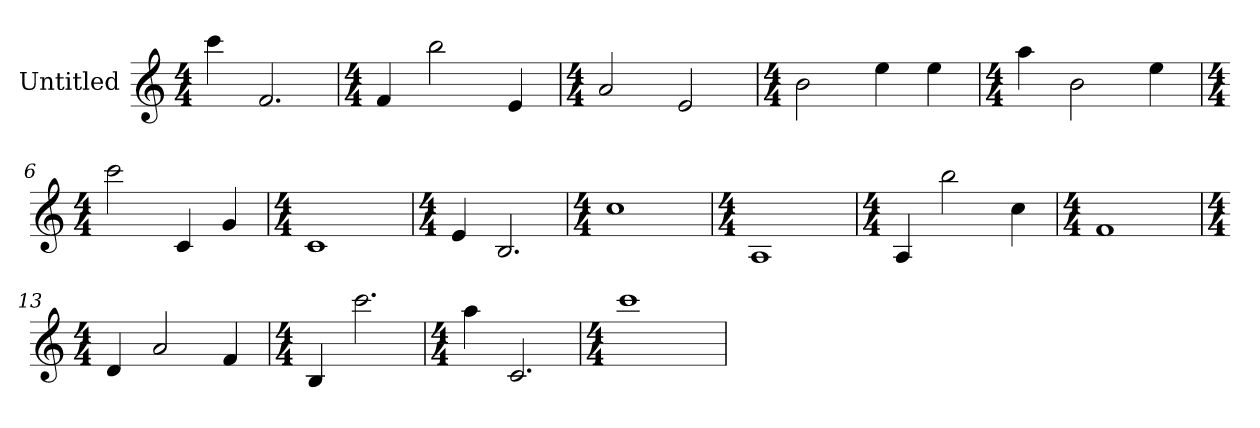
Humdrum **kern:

**kern
*part1
*staff1
*I"Untitled
*k[]
*C:
*M4/4
=1
4ccc
!LO:N:vis=2.
2f
=2
*k[]
*C:
*M4/4
4f
2bb
4e
=3
*k[]
*C:
*M4/4
2a
2e
=4
*k[]
*C:
*M4/4
2b
4ee
4ee
=5
*k[]
*C:
*M4/4
4aa
2b
4ee
=6
*k[]
*C:
*M4/4
2ccc
4c
4g
=7
*k[]
*C:
*M4/4
1c
=8
*k[]
*C:
*M4/4
4e
!LO:N:vis=2.
2B
=9
*k[]
*C:
*M4/4
1cc
=10
*k[]
*C:
*M4/4
1A
=11
*k[]
*C:
*M4/4
4A
2bb
4cc
=12
*k[]
*C:
*M4/4
1f
=13
*k[]
*C:
*M4/4
4d
2a
4f
=14
*k[]
*C:
*M4/4
4B
!LO:N:vis=2.
2ccc
=15
*k[]
*C:
*M4/4
4aa
!LO:N:vis=2.
2c
=16
*k[]
*C:
*M4/4
1ccc
=
*-
